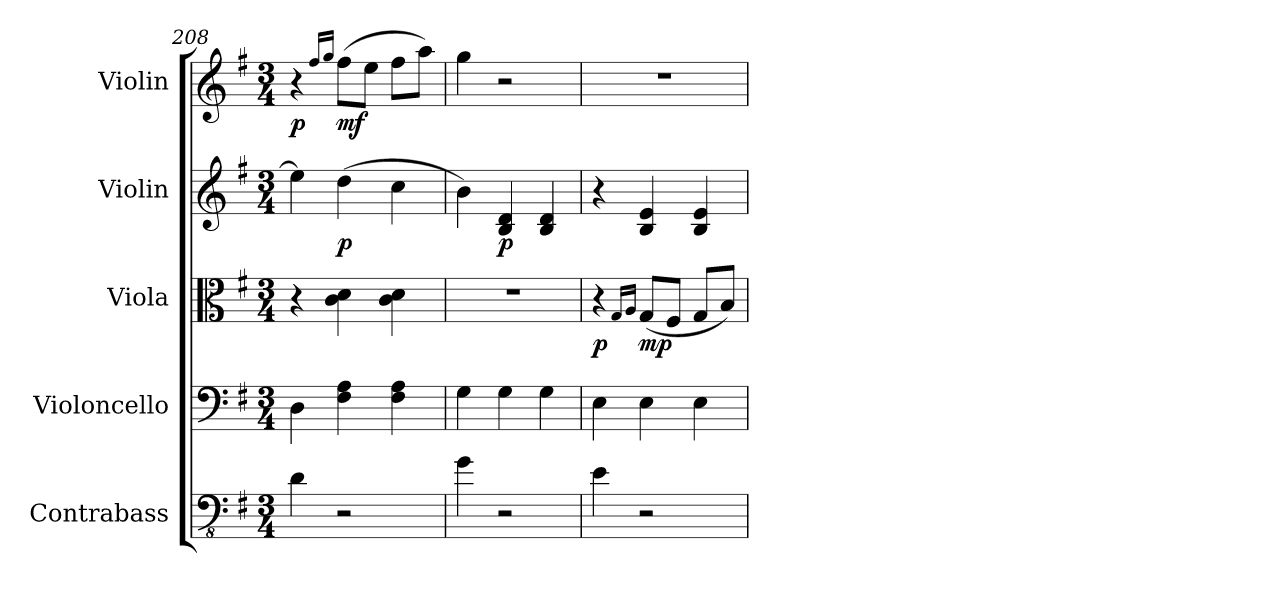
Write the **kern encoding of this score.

**kern	**kern	**kern	**dynam	**kern	**dynam	**kern	**dynam
*part5	*part4	*part3	*part3	*part2	*part2	*part1	*part1
*staff5	*staff4	*staff3	*staff3	*staff2	*staff2	*staff1	*staff1
*I"Contrabass	*I"Violoncello	*I"Viola	*	*I"Violin	*	*I"Violin	*
*I'Cb.	*I'Vc.	*I'Vla.	*	*I'Vln.	*	*I'Vln.	*
*clefFv4	*clefF4	*clefC3	*	*clefG2	*	*clefG2	*
*ITrd7c12	*	*	*	*	*	*	*
*k[f#]	*k[f#]	*k[f#]	*	*k[f#]	*	*k[f#]	*
*M3/4	*M3/4	*M3/4	*	*M3/4	*	*M3/4	*
=208	=208	=208	=208	=208	=208	=208	=208
!	!	!	!	!	!	!	!LO:DY:b
4DD\	4D\	4r	.	4ee\]	.	4r	p
.	.	.	.	.	.	16qff#/LL	.
.	.	.	.	.	.	16qgg/JJ	.
!	!	!	!	!	!LO:DY:b	!	!LO:DY:b
2r	4F#\ 4A\	4c\ 4d\	.	(4dd\	p	(8ff#\L	mf
.	.	.	.	.	.	8ee\J	.
.	4F#\ 4A\	4c\ 4d\	.	4cc\	.	8ff#\L	.
.	.	.	.	.	.	8aa\J)	.
=209	=209	=209	=209	=209	=209	=209	=209
4GG\	4G\	2.r	.	4b\)	.	4gg\	.
!	!	!	!	!	!LO:DY:b	!	!
2r	4G\	.	.	4B/ 4d/	p	2r	.
.	4G\	.	.	4B/ 4d/	.	.	.
=210	=210	=210	=210	=210	=210	=210	=210
!	!	!	!LO:DY:b	!	!	!	!
4EE\	4E\	4r	p	4r	.	2.r	.
.	.	16qG/LL	.	.	.	.	.
.	.	16qA/JJ	.	.	.	.	.
!	!	!	!LO:DY:b	!	!	!	!
2r	4E\	(8G/L	mp	4B/ 4e/	.	.	.
.	.	8F#/J	.	.	.	.	.
.	4E\	8G/L	.	4B/ 4e/	.	.	.
.	.	8B/J)	.	.	.	.	.
=	=	=	=	=	=	=	=
*-	*-	*-	*-	*-	*-	*-	*-
